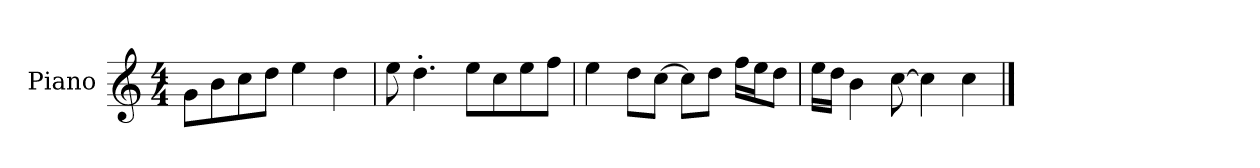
**kern
*part1
*staff1
*I"Piano
*I'P-no
*clefG2
*k[]
*M4/4
*MM90
=1
8g\L
8b\
8cc\
8dd\J
4ee\
4dd\
=2
8ee\
4.dd'\
8ee\L
8cc\
8ee\
8ff\J
=3
4ee\
8dd\L
[8cc\J
8cc\L]
8dd\J
16ff\LL
16ee\J
8dd\J
=4
16ee\LL
16dd\JJ
4b\
[8cc\
4cc\]
4cc\
==
*-
